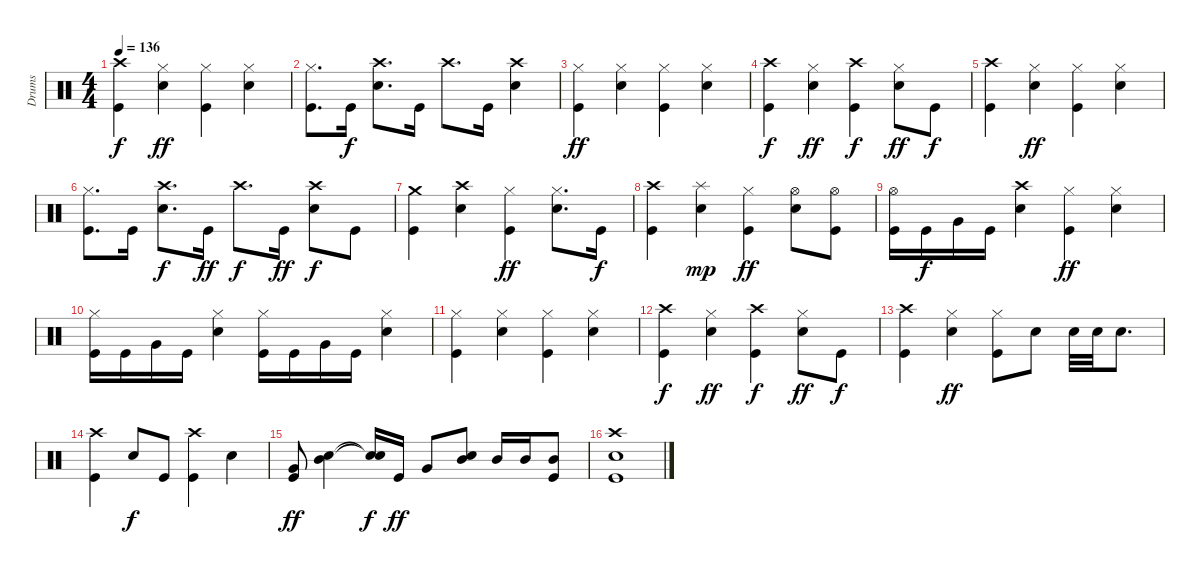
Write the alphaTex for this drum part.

\track ("Drums" "Drums") {instrument percussion}
\staff {score}
\articulation defaults
\ts (4 4)
\tempo 136
\clef neutral
\ks c
("Crash high (hit)" "Kick (hit)").4{dy f} ("Hi-Hat (closed)" "Snare (hit) 2").4{dy ff} ("Hi-Hat (closed)" "Kick (hit)").4 ("Hi-Hat (closed)" "Snare (hit) 2").4 |
("Hi-Hat (closed)" "Kick (hit)").8{d} "Kick (hit)".16{dy f} ("Crash high (hit)" "Snare (hit) 2").8{d} "Kick (hit)".16 "Crash high (hit)".8{d} "Kick (hit)".16 ("Crash high (hit)" "Snare (hit) 2").4 |
("Hi-Hat (closed)" "Kick (hit)").4{dy ff} ("Hi-Hat (closed)" "Snare (hit) 2").4 ("Hi-Hat (closed)" "Kick (hit)").4 ("Hi-Hat (closed)" "Snare (hit) 2").4 |
("Crash high (hit)" "Kick (hit)").4{dy f} ("Hi-Hat (closed)" "Snare (hit) 2").4{dy ff} ("Crash high (hit)" "Kick (hit)").4{dy f} ("Hi-Hat (closed)" "Snare (hit) 2").8{dy ff} "Kick (hit)".8{dy f} |
("Crash high (hit)" "Kick (hit)").4 ("Hi-Hat (closed)" "Snare (hit) 2").4{dy ff} ("Hi-Hat (closed)" "Kick (hit)").4 ("Hi-Hat (closed)" "Snare (hit) 2").4 |
("Hi-Hat (closed)" "Kick (hit)").8{d} "Kick (hit)".16 ("Crash high (hit)" "Snare (hit) 2").8{d dy f} "Kick (hit)".16{dy ff} "Crash high (hit)".8{d dy f} "Kick (hit)".16{dy ff} ("Crash high (hit)" "Snare (hit) 2").8{dy f} "Kick (hit)".8 |
("Crash medium (hit)" "Kick (hit)").4 ("Crash high (hit)" "Snare (hit) 2").4 ("Hi-Hat (closed)" "Kick (hit)").4{dy ff} ("Hi-Hat (closed)" "Snare (hit) 2").8{d} "Kick (hit)".16{dy f} |
("Crash high (hit)" "Kick (hit)").4 ("Splash (hit)" "Snare (hit) 2").4{dy mp} ("Hi-Hat (closed)" "Kick (hit)").4{dy ff} ("Hi-Hat (open)" "Snare (hit) 2").8 ("Hi-Hat (open)" "Kick (hit)").8 |
("Hi-Hat (open)" "Kick (hit)").16 "Kick (hit)".16{dy f} "Very Low Tom (hit)".16 "Kick (hit)".16 ("Crash high (hit)" "Snare (hit) 2").4 ("Hi-Hat (closed)" "Kick (hit)").4{dy ff} ("Hi-Hat (closed)" "Snare (hit) 2").4 |
("Hi-Hat (closed)" "Kick (hit)").16 "Kick (hit)".16 "Very Low Tom (hit)".16 "Kick (hit)".16 ("Hi-Hat (closed)" "Snare (hit) 2").4 ("Hi-Hat (closed)" "Kick (hit)").16 "Kick (hit)".16 "Very Low Tom (hit)".16 "Kick (hit)".16 ("Hi-Hat (closed)" "Snare (hit) 2").4 |
("Hi-Hat (closed)" "Kick (hit)").4 ("Hi-Hat (closed)" "Snare (hit) 2").4 ("Hi-Hat (closed)" "Kick (hit)").4 ("Hi-Hat (closed)" "Snare (hit) 2").4 |
("Crash high (hit)" "Kick (hit)").4{dy f} ("Hi-Hat (closed)" "Snare (hit) 2").4{dy ff} ("Crash high (hit)" "Kick (hit)").4{dy f} ("Hi-Hat (closed)" "Snare (hit) 2").8{dy ff} "Kick (hit)".8{dy f} |
("Crash high (hit)" "Kick (hit)").4 ("Hi-Hat (closed)" "Snare (hit) 2").4{dy ff} ("Hi-Hat (closed)" "Kick (hit)").8 "Snare (hit) 2".8 "Snare (hit) 2".32 "Snare (hit) 2".32 "Snare (hit) 2".8{d} |
("Crash high (hit)" "Kick (hit)").4 "Snare (hit) 2".8{dy f} "Kick (hit)".8 ("Crash high (hit)" "Kick (hit)").4 "Snare (hit) 2".4 |
("Very Low Tom (hit)" "Kick (hit)").8{dy ff} ("Mid Tom (hit)" "Snare (hit) 2").4 ("Snare (hit)"{t} "Snare (hit)"{t}).16{dy f} "Kick (hit)".16{dy ff} "Very Low Tom (hit)".8 ("Mid Tom (hit)" "Snare (hit) 2").8 "Mid Tom (hit)".16 "Mid Tom (hit)".16 ("Mid Tom (hit)" "Kick (hit)").8 |
("Crash high (hit)" "Snare (hit) 2" "Kick (hit)").1
